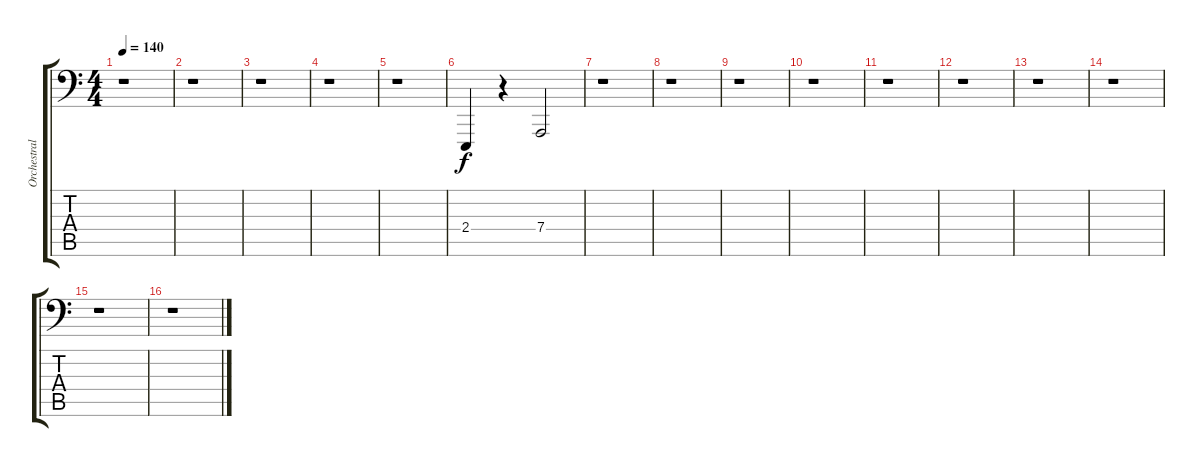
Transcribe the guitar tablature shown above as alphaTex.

\track ("Orchestral Harp" "Orchestral") {instrument orchestralharp}
\staff {score tabs}
\tuning (E2 B1 G1 D1 A0 E0) {hide}
\ts (4 4)
\tempo 140
\clef f4
\ks c
r.1{dy f} |
r.1 |
r.1 |
r.1 |
r.1 |
2.4.4 r.4 7.4.2 |
r.1 |
r.1 |
r.1 |
r.1 |
r.1 |
r.1 |
r.1 |
r.1 |
r.1 |
r.1
